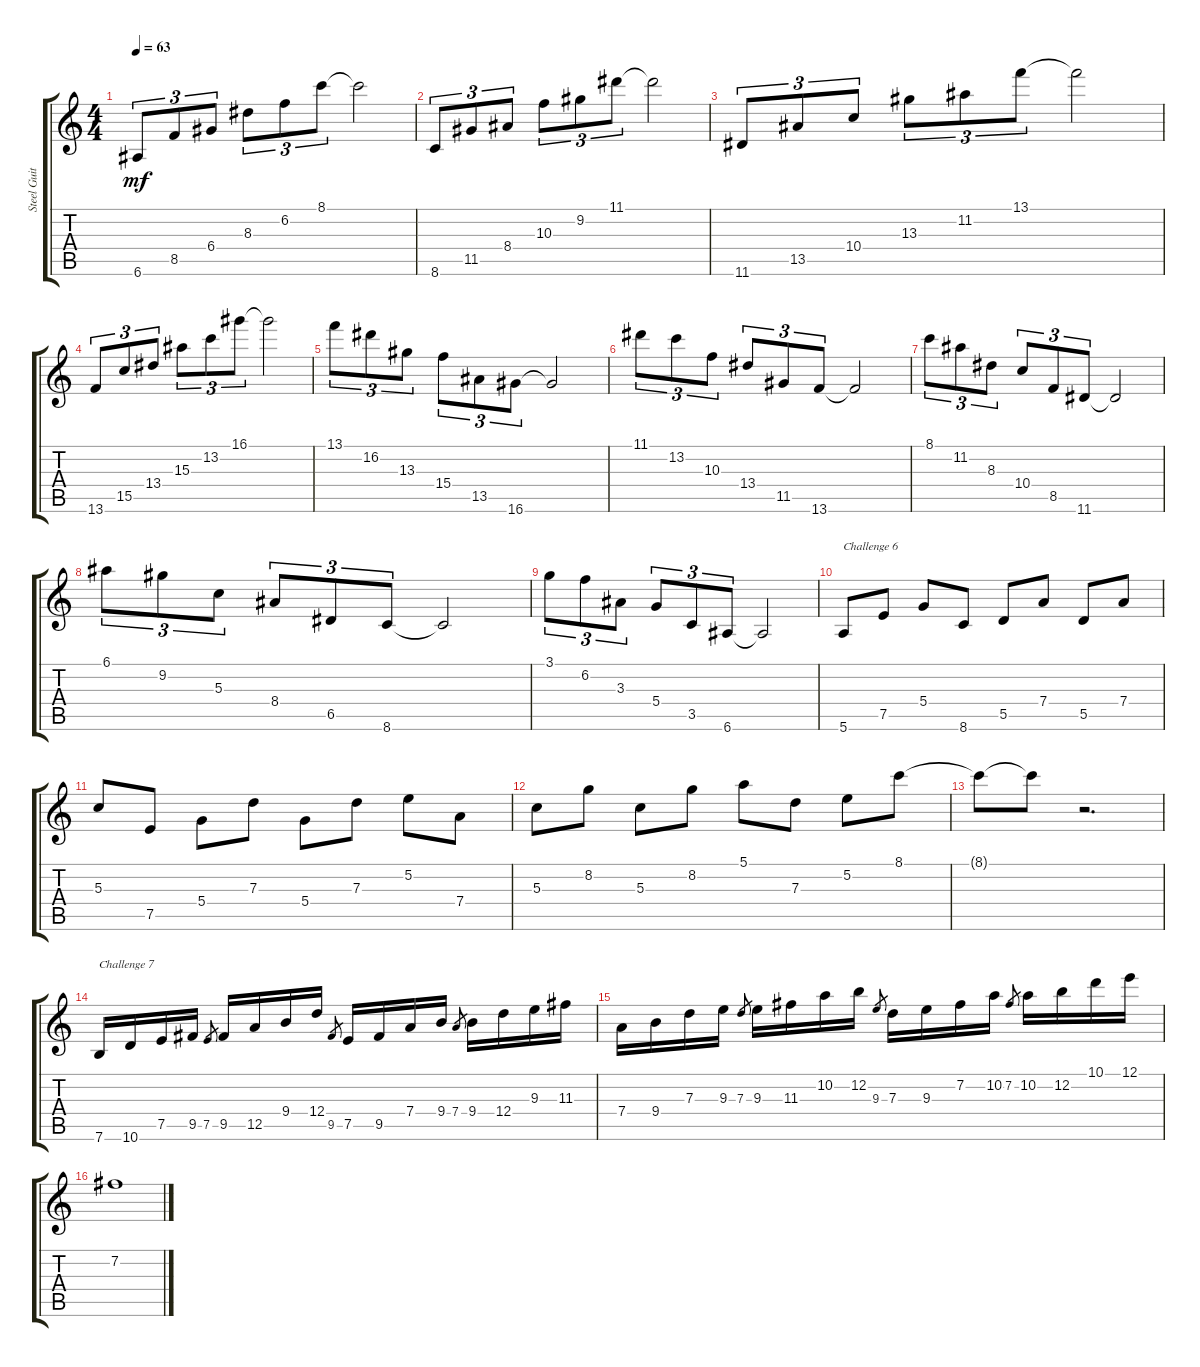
\track ("Steel Guitar" "Steel Guit") {instrument acousticguitarsteel}
\staff {score tabs}
\tuning (E4 B3 G3 D3 A2 E2) {hide}
\ts (4 4)
\tempo 63
\clef g2
\ks c
6.6.8{tu (3 2) dy mf} 8.5.8{tu (3 2)} 6.4.8{tu (3 2)} 8.3.8{tu (3 2)} 6.2.8{tu (3 2)} 8.1.8{tu (3 2)} 8.1{t}.2 |
8.6.8{tu (3 2)} 11.5.8{tu (3 2)} 8.4.8{tu (3 2)} 10.3.8{tu (3 2)} 9.2.8{tu (3 2)} 11.1.8{tu (3 2)} 11.1{t}.2 |
11.6.8{tu (3 2)} 13.5.8{tu (3 2)} 10.4.8{tu (3 2)} 13.3.8{tu (3 2)} 11.2.8{tu (3 2)} 13.1.8{tu (3 2)} 13.1{t}.2 |
13.6.8{tu (3 2)} 15.5.8{tu (3 2)} 13.4.8{tu (3 2)} 15.3.8{tu (3 2)} 13.2.8{tu (3 2)} 16.1.8{tu (3 2)} 16.1{t}.2 |
13.1.8{tu (3 2)} 16.2.8{tu (3 2)} 13.3.8{tu (3 2)} 15.4.8{tu (3 2)} 13.5.8{tu (3 2)} 16.6.8{tu (3 2)} 16.6{t}.2 |
11.1.8{tu (3 2)} 13.2.8{tu (3 2)} 10.3.8{tu (3 2)} 13.4.8{tu (3 2)} 11.5.8{tu (3 2)} 13.6.8{tu (3 2)} 13.6{t}.2 |
8.1.8{tu (3 2)} 11.2.8{tu (3 2)} 8.3.8{tu (3 2)} 10.4.8{tu (3 2)} 8.5.8{tu (3 2)} 11.6.8{tu (3 2)} 11.6{t}.2 |
6.1.8{tu (3 2)} 9.2.8{tu (3 2)} 5.3.8{tu (3 2)} 8.4.8{tu (3 2)} 6.5.8{tu (3 2)} 8.6.8{tu (3 2)} 8.6{t}.2 |
3.1.8{tu (3 2)} 6.2.8{tu (3 2)} 3.3.8{tu (3 2)} 5.4.8{tu (3 2)} 3.5.8{tu (3 2)} 6.6.8{tu (3 2)} 6.6{t}.2 |
5.6.8{txt "Challenge 6"} 7.5.8 5.4.8 8.6.8 5.5.8 7.4.8 5.5.8 7.4.8 |
5.3.8 7.5.8 5.4.8 7.3.8 5.4.8 7.3.8 5.2.8 7.4.8 |
5.3.8 8.2.8 5.3.8 8.2.8 5.1.8 7.3.8 5.2.8 8.1.8 |
8.1{t}.8 8.1{t}.8 r.2{d} |
7.6.16{txt "Challenge 7"} 10.6.16 7.5.16 9.5.16 7.5.8{gr} 9.5.16 12.5.16 9.4.16 12.4.16 9.5.8{gr} 7.5.16 9.5.16 7.4.16 9.4.16 7.4.8{gr} 9.4.16 12.4.16 9.3.16 11.3.16 |
7.4.16 9.4.16 7.3.16 9.3.16 7.3.8{gr} 9.3.16 11.3.16 10.2.16 12.2.16 9.3.8{gr} 7.3.16 9.3.16 7.2.16 10.2.16 7.2.8{gr} 10.2.16 12.2.16 10.1.16 12.1.16 |
7.2.1
